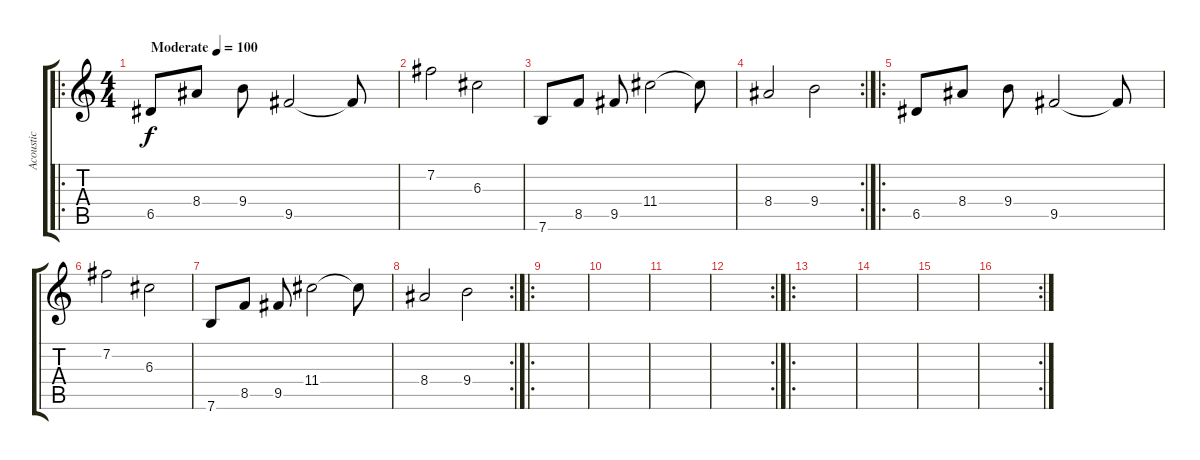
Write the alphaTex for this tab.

\track ("Acoustic" "Acoustic") {instrument acousticguitarsteel}
\staff {score tabs}
\tuning (E4 B3 G3 D3 A2 E2) {hide}
\ro
\ts (4 4)
\tempo (100 "Moderate")
\clef g2
\ks c
6.5.8{dy f instrument acousticguitarsteel} 8.4.8 9.4.8 9.5.2 9.5{t}.8 |
7.2.2 6.3.2 |
7.6.8 8.5.8 9.5.8 11.4.2 11.4{t}.8 |
\rc 2
8.4.2 9.4.2 |
\ro
6.5.8 8.4.8 9.4.8 9.5.2 9.5{t}.8 |
7.2.2 6.3.2 |
7.6.8 8.5.8 9.5.8 11.4.2 11.4{t}.8 |
\rc 2
8.4.2 9.4.2 |
\ro
|
|
|
\rc 2
|
\ro
|
|
|
\rc 2
